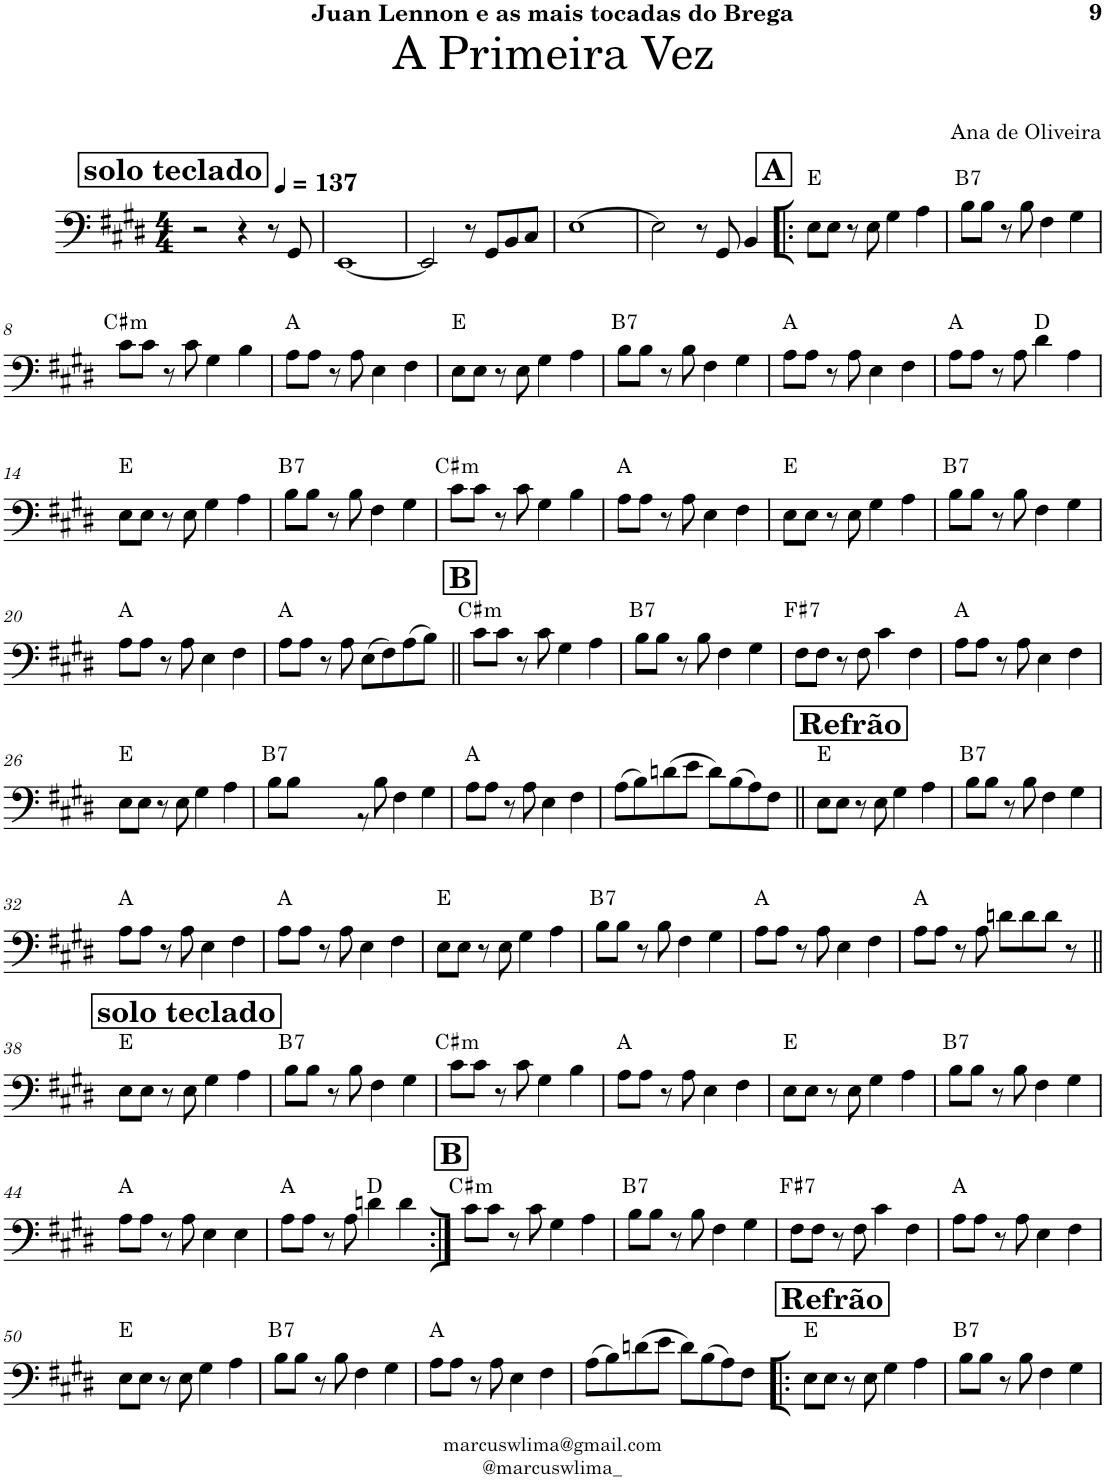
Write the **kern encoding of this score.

**kern	**harte
*part1	*part1
*staff1	*
*I"Electric Bass	*
*I'El. B.	*
!!LO:PB:g=z
*clefF4	*
*Trd7c12	*
*k[f#c#g#d#]	*
*M4/4	*
*MM137	*
!!LO:REH:place=s1:a:B:cj:fs=14:t=solo teclado
=1	=1
2r	.
4r	.
8r	.
8GG#/	.
=2	=2
[1EE	.
=3	=3
2EE/]	.
8r	.
8GG#/L	.
8BB/	.
8C#/J	.
=4	=4
[1E	.
=5	=5
2E\]	.
8r	.
8GG#/	.
4BB/	.
!!LO:REH:place=s1:a:B:cj:fs=14:t=A
=6!|:	=6!|:
8E\L	E:maj
8E\J	.
8r	.
8E\	.
4G#\	.
4A\	.
=7	=7
!	!LO:H:kt=7
8B\L	B:7
8B\J	.
8r	.
8B\	.
4F#\	.
4G#\	.
!!LO:LB:g=z
=8	=8
!	!LO:H:kt=m
8c#\L	C#:min
8c#\J	.
8r	.
8c#\	.
4G#\	.
4B\	.
=9	=9
8A\L	A:maj
8A\J	.
8r	.
8A\	.
4E\	.
4F#\	.
=10	=10
8E\L	E:maj
8E\J	.
8r	.
8E\	.
4G#\	.
4A\	.
=11	=11
!	!LO:H:kt=7
8B\L	B:7
8B\J	.
8r	.
8B\	.
4F#\	.
4G#\	.
=12	=12
8A\L	A:maj
8A\J	.
8r	.
8A\	.
4E\	.
4F#\	.
=13	=13
8A\L	A:maj
8A\J	.
8r	.
8A\	.
4d#\	D:maj
4A\	.
!!LO:LB:g=z
=14	=14
8E\L	E:maj
8E\J	.
8r	.
8E\	.
4G#\	.
4A\	.
=15	=15
!	!LO:H:kt=7
8B\L	B:7
8B\J	.
8r	.
8B\	.
4F#\	.
4G#\	.
=16	=16
!	!LO:H:kt=m
8c#\L	C#:min
8c#\J	.
8r	.
8c#\	.
4G#\	.
4B\	.
=17	=17
8A\L	A:maj
8A\J	.
8r	.
8A\	.
4E\	.
4F#\	.
=18	=18
8E\L	E:maj
8E\J	.
8r	.
8E\	.
4G#\	.
4A\	.
=19	=19
!	!LO:H:kt=7
8B\L	B:7
8B\J	.
8r	.
8B\	.
4F#\	.
4G#\	.
!!LO:LB:g=z
=20	=20
8A\L	A:maj
8A\J	.
8r	.
8A\	.
4E\	.
4F#\	.
=21	=21
8A\L	A:maj
8A\J	.
8r	.
8A\	.
(8E\L	.
8F#\)	.
(8A\	.
8B\J)	.
!!LO:REH:place=s1:a:B:cj:fs=14:t=B
=22||	=22||
!	!LO:H:kt=m
8c#\L	C#:min
8c#\J	.
8r	.
8c#\	.
4G#\	.
4A\	.
=23	=23
!	!LO:H:kt=7
8B\L	B:7
8B\J	.
8r	.
8B\	.
4F#\	.
4G#\	.
=24	=24
!	!LO:H:kt=7
8F#\L	F#:7
8F#\J	.
8r	.
8F#\	.
4c#\	.
4F#\	.
=25	=25
8A\L	A:maj
8A\J	.
8r	.
8A\	.
4E\	.
4F#\	.
!!LO:LB:g=z
=26	=26
8E\L	E:maj
8E\J	.
8r	.
8E\	.
4G#\	.
4A\	.
=27	=27
!	!LO:H:kt=7
8B\L	B:7
8B\J	.
8rAA	.
8B\	.
4F#\	.
4G#\	.
=28	=28
8A\L	A:maj
8A\J	.
8r	.
8A\	.
4E\	.
4F#\	.
=29	=29
(8A\L	.
8B\)	.
(8dn\	.
8e\J	.
8d\L)	.
(8B\	.
8A\)	.
8F#\J	.
!!LO:REH:place=s1:a:B:cj:fs=14:t=Refrão
=30||	=30||
8E\L	E:maj
8E\J	.
8r	.
8E\	.
4G#\	.
4A\	.
=31	=31
!	!LO:H:kt=7
8B\L	B:7
8B\J	.
8r	.
8B\	.
4F#\	.
4G#\	.
!!LO:LB:g=z
=32	=32
8A\L	A:maj
8A\J	.
8r	.
8A\	.
4E\	.
4F#\	.
=33	=33
8A\L	A:maj
8A\J	.
8r	.
8A\	.
4E\	.
4F#\	.
=34	=34
8E\L	E:maj
8E\J	.
8r	.
8E\	.
4G#\	.
4A\	.
=35	=35
!	!LO:H:kt=7
8B\L	B:7
8B\J	.
8r	.
8B\	.
4F#\	.
4G#\	.
=36	=36
8A\L	A:maj
8A\J	.
8r	.
8A\	.
4E\	.
4F#\	.
=37	=37
8A\L	A:maj
8A\J	.
8r	.
8A\	.
8dn\L	.
8d\	.
8d\J	.
8r	.
!!LO:LB:g=z
!!LO:REH:place=s1:a:B:cj:fs=14:t=solo teclado
=38||	=38||
8E\L	E:maj
8E\J	.
8r	.
8E\	.
4G#\	.
4A\	.
=39	=39
!	!LO:H:kt=7
8B\L	B:7
8B\J	.
8r	.
8B\	.
4F#\	.
4G#\	.
=40	=40
!	!LO:H:kt=m
8c#\L	C#:min
8c#\J	.
8r	.
8c#\	.
4G#\	.
4B\	.
=41	=41
8A\L	A:maj
8A\J	.
8r	.
8A\	.
4E\	.
4F#\	.
=42	=42
8E\L	E:maj
8E\J	.
8r	.
8E\	.
4G#\	.
4A\	.
=43	=43
!	!LO:H:kt=7
8B\L	B:7
8B\J	.
8r	.
8B\	.
4F#\	.
4G#\	.
!!LO:LB:g=z
=44	=44
8A\L	A:maj
8A\J	.
8r	.
8A\	.
4E\	.
4E\	.
=45	=45
8A\L	A:maj
8A\J	.
8r	.
8A\	.
4dn\	D:maj
4d\	.
!!LO:REH:place=s1:a:B:cj:fs=14:t=B
=46:|!	=46:|!
!	!LO:H:kt=m
8c#\L	C#:min
8c#\J	.
8r	.
8c#\	.
4G#\	.
4A\	.
=47	=47
!	!LO:H:kt=7
8B\L	B:7
8B\J	.
8r	.
8B\	.
4F#\	.
4G#\	.
=48	=48
!	!LO:H:kt=7
8F#\L	F#:7
8F#\J	.
8r	.
8F#\	.
4c#\	.
4F#\	.
=49	=49
8A\L	A:maj
8A\J	.
8r	.
8A\	.
4E\	.
4F#\	.
!!LO:LB:g=z
=50	=50
8E\L	E:maj
8E\J	.
8r	.
8E\	.
4G#\	.
4A\	.
=51	=51
!	!LO:H:kt=7
8B\L	B:7
8B\J	.
8r	.
8B\	.
4F#\	.
4G#\	.
=52	=52
8A\L	A:maj
8A\J	.
8r	.
8A\	.
4E\	.
4F#\	.
=53	=53
(8A\L	.
8B\)	.
(8dn\	.
8e\J	.
8d\L)	.
(8B\	.
8A\)	.
8F#\J	.
!!LO:REH:place=s1:a:B:cj:fs=14:t=Refrão
=54!|:	=54!|:
8E\L	E:maj
8E\J	.
8r	.
8E\	.
4G#\	.
4A\	.
=55	=55
!	!LO:H:kt=7
8B\L	B:7
8B\J	.
8r	.
8B\	.
4F#\	.
4G#\	.
=	=
*-	*-
